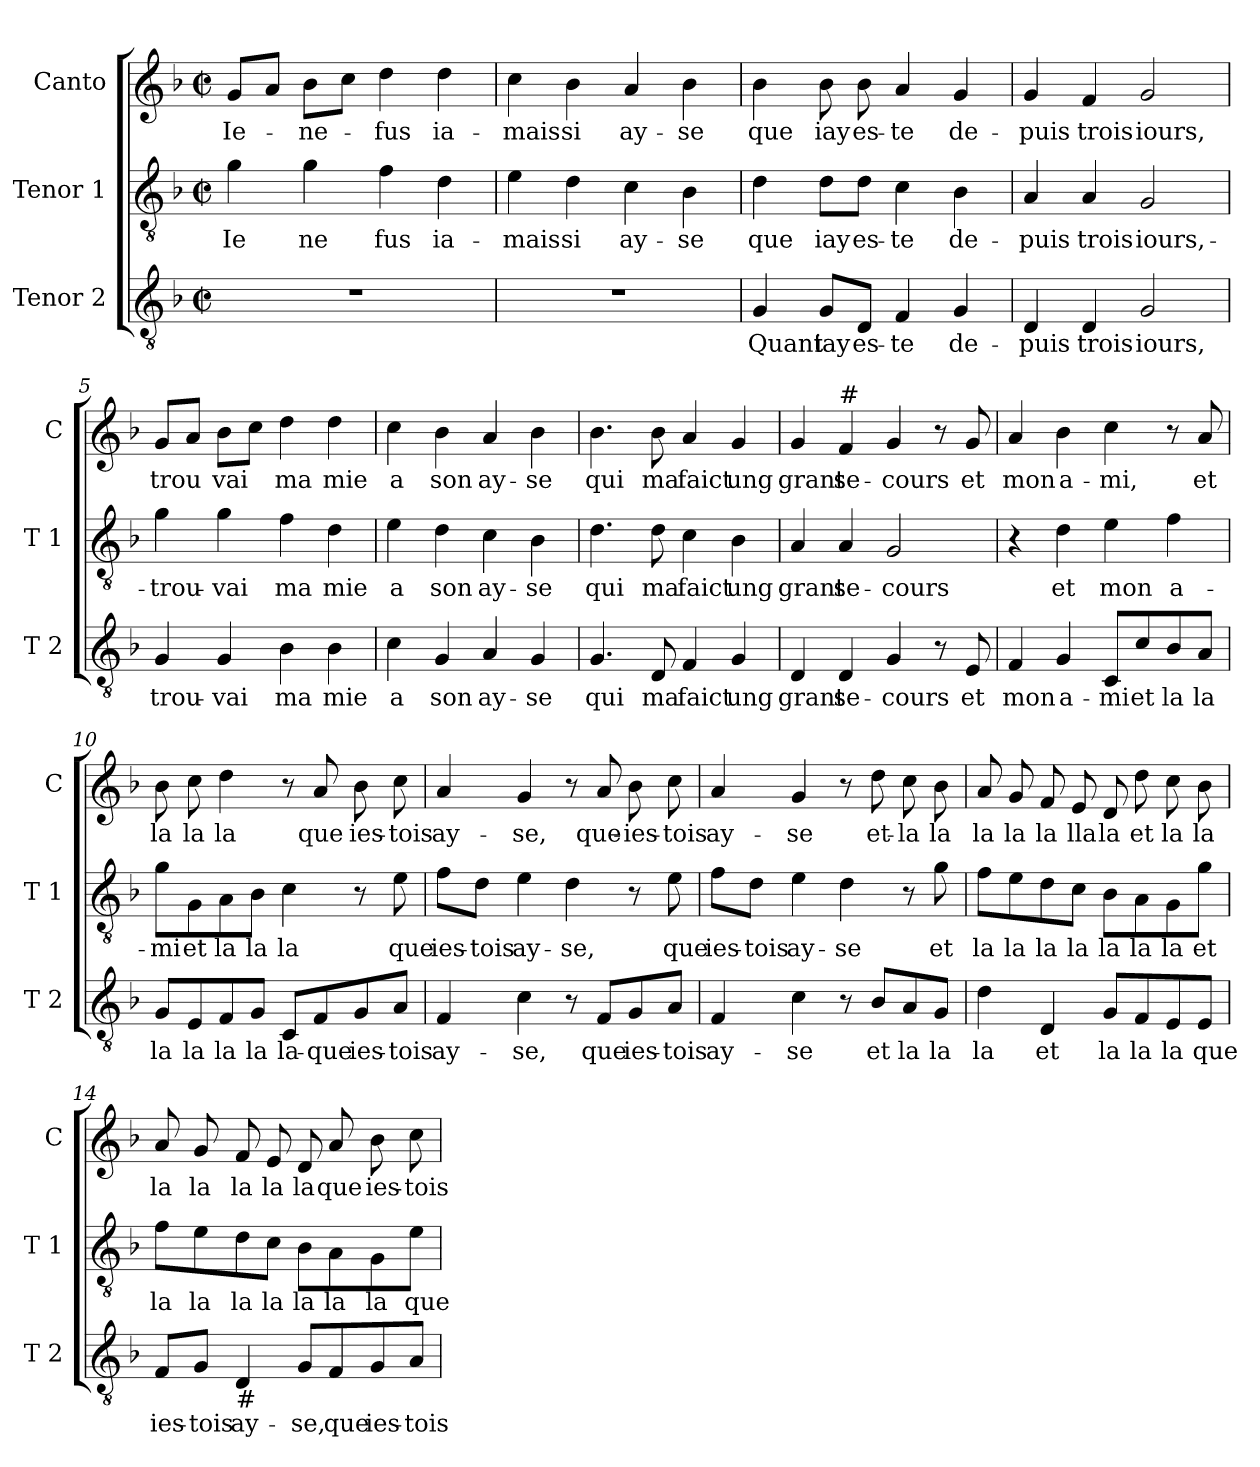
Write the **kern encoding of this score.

**kern	**text	**kern	**text	**kern	**text
*part3	*part3	*part2	*part2	*part1	*part1
*staff3	*staff3	*staff2	*staff2	*staff1	*staff1
*I"Tenor 2	*	*I"Tenor 1	*	*I"Canto	*
*I'T 2	*	*I'T 1	*	*I'C	*
*clefGv2	*	*clefGv2	*	*clefG2	*
*k[b-]	*	*k[b-]	*	*k[b-]	*
*F:	*	*F:	*	*F:	*
*M2/2	*	*M2/2	*	*M2/2	*
*met(c|)	*	*met(c|)	*	*met(c|)	*
=1	=1	=1	=1	=1	=1
!	!	!	!LO:LY:b	!	!LO:LY:b
1r	.	4g\	Ie	8g/L	Ie-
.	.	.	.	8a/J	.
!	!	!	!LO:LY:b	!	!LO:LY:b
.	.	4g\	ne	8b-\L	-ne-
.	.	.	.	8cc\J	.
!	!	!	!LO:LY:b	!	!LO:LY:b
.	.	4f\	fus	4dd\	-fus
!	!	!	!LO:LY:b	!	!LO:LY:b
.	.	4d\	ia-	4dd\	ia-
=2	=2	=2	=2	=2	=2
!	!	!	!LO:LY:b	!	!LO:LY:b
1r	.	4e\	-mais	4cc\	-mais
!	!	!	!LO:LY:b	!	!LO:LY:b
.	.	4d\	si	4b-\	si
!	!	!	!LO:LY:b	!	!LO:LY:b
.	.	4c\	ay-	4a/	ay-
!	!	!	!LO:LY:b	!	!LO:LY:b
.	.	4B-\	-se	4b-\	-se
=3	=3	=3	=3	=3	=3
!	!LO:LY:b	!	!LO:LY:b	!	!LO:LY:b
4G/	Quant	4d\	que	4b-\	que
!	!LO:LY:b	!	!LO:LY:b	!	!LO:LY:b
8G/L	iay	8d\L	iay	8b-\	iay
!	!LO:LY:b	!	!LO:LY:b	!	!LO:LY:b
8D/J	es-	8d\J	es-	8b-\	es-
!	!LO:LY:b	!	!LO:LY:b	!	!LO:LY:b
4F/	-te	4c\	-te	4a/	-te
!	!LO:LY:b	!	!LO:LY:b	!	!LO:LY:b
4G/	de-	4B-\	de-	4g/	de-
=4	=4	=4	=4	=4	=4
!	!LO:LY:b	!	!LO:LY:b	!	!LO:LY:b
4D/	-puis	4A/	-puis	4g/	-puis
!	!LO:LY:b	!	!LO:LY:b	!	!LO:LY:b
4D/	trois	4A/	trois	4f/	trois
!	!LO:LY:b	!	!LO:LY:b	!	!LO:LY:b
2G/	iours,	2G/	iours,-	2g/	iours,
!!LO:LB:g=z
=5	=5	=5	=5	=5	=5
!	!LO:LY:b	!	!LO:LY:b	!	!LO:LY:b
4G/	trou-	4g\	-trou-	8g/L	trou
.	.	.	.	8a/J	.
!	!LO:LY:b	!	!LO:LY:b	!	!LO:LY:b
4G/	-vai	4g\	-vai	8b-\L	vai
.	.	.	.	8cc\J	.
!	!LO:LY:b	!	!LO:LY:b	!	!LO:LY:b
4B-\	ma	4f\	ma	4dd\	ma
!	!LO:LY:b	!	!LO:LY:b	!	!LO:LY:b
4B-\	mie	4d\	mie	4dd\	mie
=6	=6	=6	=6	=6	=6
!	!LO:LY:b	!	!LO:LY:b	!	!LO:LY:b
4c\	a	4e\	a	4cc\	a
!	!LO:LY:b	!	!LO:LY:b	!	!LO:LY:b
4G/	son	4d\	son	4b-\	son
!	!LO:LY:b	!	!LO:LY:b	!	!LO:LY:b
4A/	ay-	4c\	ay-	4a/	ay-
!	!LO:LY:b	!	!LO:LY:b	!	!LO:LY:b
4G/	-se	4B-\	-se	4b-\	-se
=7	=7	=7	=7	=7	=7
!	!LO:LY:b	!	!LO:LY:b	!	!LO:LY:b
4.G/	qui	4.d\	qui	4.b-\	qui
!	!LO:LY:b	!	!LO:LY:b	!	!LO:LY:b
8D/	ma	8d\	ma	8b-\	ma
!	!LO:LY:b	!	!LO:LY:b	!	!LO:LY:b
4F/	faict	4c\	faict	4a/	faict
!	!LO:LY:b	!	!LO:LY:b	!	!LO:LY:b
4G/	ung	4B-\	ung	4g/	ung
=8	=8	=8	=8	=8	=8
!	!LO:LY:b	!	!LO:LY:b	!	!LO:LY:b
4D/	grant	4A/	grant	4g/	grant
!	!	!	!	!LO:TX:a:t=#	!
!	!LO:LY:b	!	!LO:LY:b	!	!LO:LY:b
4D/	se-	4A/	se-	4f/	se-
!	!LO:LY:b	!	!LO:LY:b	!	!LO:LY:b
4G/	-cours	2G/	-cours	4g/	-cours
8r	.	.	.	8r	.
!	!LO:LY:b	!	!	!	!LO:LY:b
8E/	et	.	.	8g/	et
!!LO:LB:g=z
=9	=9	=9	=9	=9	=9
!	!LO:LY:b	!	!	!	!LO:LY:b
4F/	mon	4r	.	4a/	mon
!	!LO:LY:b	!	!LO:LY:b	!	!LO:LY:b
4G/	a-	4d\	et	4b-\	a-
!	!LO:LY:b	!	!LO:LY:b	!	!LO:LY:b
8C/L	-mi	4e\	mon	4cc\	-mi,
!	!LO:LY:b	!	!	!	!
8c/	et	.	.	.	.
!	!LO:LY:b	!	!LO:LY:b	!	!
8B-/	la	4f\	a-	8r	.
!	!LO:LY:b	!	!	!	!LO:LY:b
8A/J	la	.	.	8a/	et
=10	=10	=10	=10	=10	=10
!	!LO:LY:b	!	!LO:LY:b	!	!LO:LY:b
8G/L	la	8g\L	-mi	8b-\	la
!	!LO:LY:b	!	!LO:LY:b	!	!LO:LY:b
8E/	la	8G\	et	8cc\	la
!	!LO:LY:b	!	!LO:LY:b	!	!LO:LY:b
8F/	la	8A\	la	4dd\	la
!	!LO:LY:b	!	!LO:LY:b	!	!
8G/J	la	8B-\J	la	.	.
!	!LO:LY:b	!	!LO:LY:b	!	!
8C/L	la-	4c\	la	8r	.
!	!LO:LY:b	!	!	!	!LO:LY:b
8F/	-que	.	.	8a/	que
!	!LO:LY:b	!	!	!	!LO:LY:b
8G/	ies-	8r	.	8b-\	ies-
!	!LO:LY:b	!	!LO:LY:b	!	!LO:LY:b
8A/J	-tois	8e\	que	8cc\	-tois
=11	=11	=11	=11	=11	=11
!	!LO:LY:b	!	!LO:LY:b	!	!LO:LY:b
4F/	ay-	8f\L	ies-	4a/	ay-
!	!	!	!LO:LY:b	!	!
.	.	8d\J	-tois	.	.
!	!LO:LY:b	!	!LO:LY:b	!	!LO:LY:b
4c\	-se,	4e\	ay-	4g/	-se,
!	!	!	!LO:LY:b	!	!
8r	.	4d\	-se,	8r	.
!	!LO:LY:b	!	!	!	!LO:LY:b
8F/L	que	.	.	8a/	que-
!	!LO:LY:b	!	!	!	!LO:LY:b
8G/	ies-	8r	.	8b-\	-ies-
!	!LO:LY:b	!	!LO:LY:b	!	!LO:LY:b
8A/J	-tois	8e\	que	8cc\	-tois
=12	=12	=12	=12	=12	=12
!	!LO:LY:b	!	!LO:LY:b	!	!LO:LY:b
4F/	ay-	8f\L	ies-	4a/	ay-
!	!	!	!LO:LY:b	!	!
.	.	8d\J	-tois	.	.
!	!LO:LY:b	!	!LO:LY:b	!	!LO:LY:b
4c\	-se	4e\	ay-	4g/	-se
!	!	!	!LO:LY:b	!	!
8r	.	4d\	-se	8r	.
!	!LO:LY:b	!	!	!	!LO:LY:b
8B-/L	et	.	.	8dd\	et-
!	!LO:LY:b	!	!	!	!LO:LY:b
8A/	la	8r	.	8cc\	-la
!	!LO:LY:b	!	!LO:LY:b	!	!LO:LY:b
8G/J	la	8g\	et	8b-\	la
!!LO:PB:g=z
=13	=13	=13	=13	=13	=13
!	!LO:LY:b	!	!LO:LY:b	!	!LO:LY:b
4d\	la	8f\L	la	8a/	la
!	!	!	!LO:LY:b	!	!LO:LY:b
.	.	8e\	la	8g/	la
!	!LO:LY:b	!	!LO:LY:b	!	!LO:LY:b
4D/	et	8d\	la	8f/	la
!	!	!	!LO:LY:b	!	!LO:LY:b
.	.	8c\J	la	8e/	lla
!	!LO:LY:b	!	!LO:LY:b	!	!LO:LY:b
8G/L	la	8B-\L	la	8d/	la
!	!LO:LY:b	!	!LO:LY:b	!	!LO:LY:b
8F/	la	8A\	la	8dd\	et
!	!LO:LY:b	!	!LO:LY:b	!	!LO:LY:b
8E/	la	8G\	la	8cc\	la
!	!LO:LY:b	!	!LO:LY:b	!	!LO:LY:b
8E/J	que	8g\J	et	8b-\	la
=14	=14	=14	=14	=14	=14
!	!LO:LY:b	!	!LO:LY:b	!	!LO:LY:b
8F/L	ies-	8f\L	la	8a/	la
!	!LO:LY:b	!	!LO:LY:b	!	!LO:LY:b
8G/J	-tois	8e\	la	8g/	la
!LO:TX:b:t=#	!	!	!	!	!
!	!LO:LY:b	!	!LO:LY:b	!	!LO:LY:b
4D/	ay-	8d\	la	8f/	la
!	!	!	!LO:LY:b	!	!LO:LY:b
.	.	8c\J	la	8e/	la
!	!LO:LY:b	!	!LO:LY:b	!	!LO:LY:b
8G/L	-se,	8B-\L	la	8d/	la
!	!LO:LY:b	!	!LO:LY:b	!	!LO:LY:b
8F/	que	8A\	la	8a/	que
!	!LO:LY:b	!	!LO:LY:b	!	!LO:LY:b
8G/	ies-	8G\	la	8b-\	ies-
!	!LO:LY:b	!	!LO:LY:b	!	!LO:LY:b
8A/J	-tois	8e\J	que	8cc\	-tois
=	=	=	=	=	=
*-	*-	*-	*-	*-	*-
